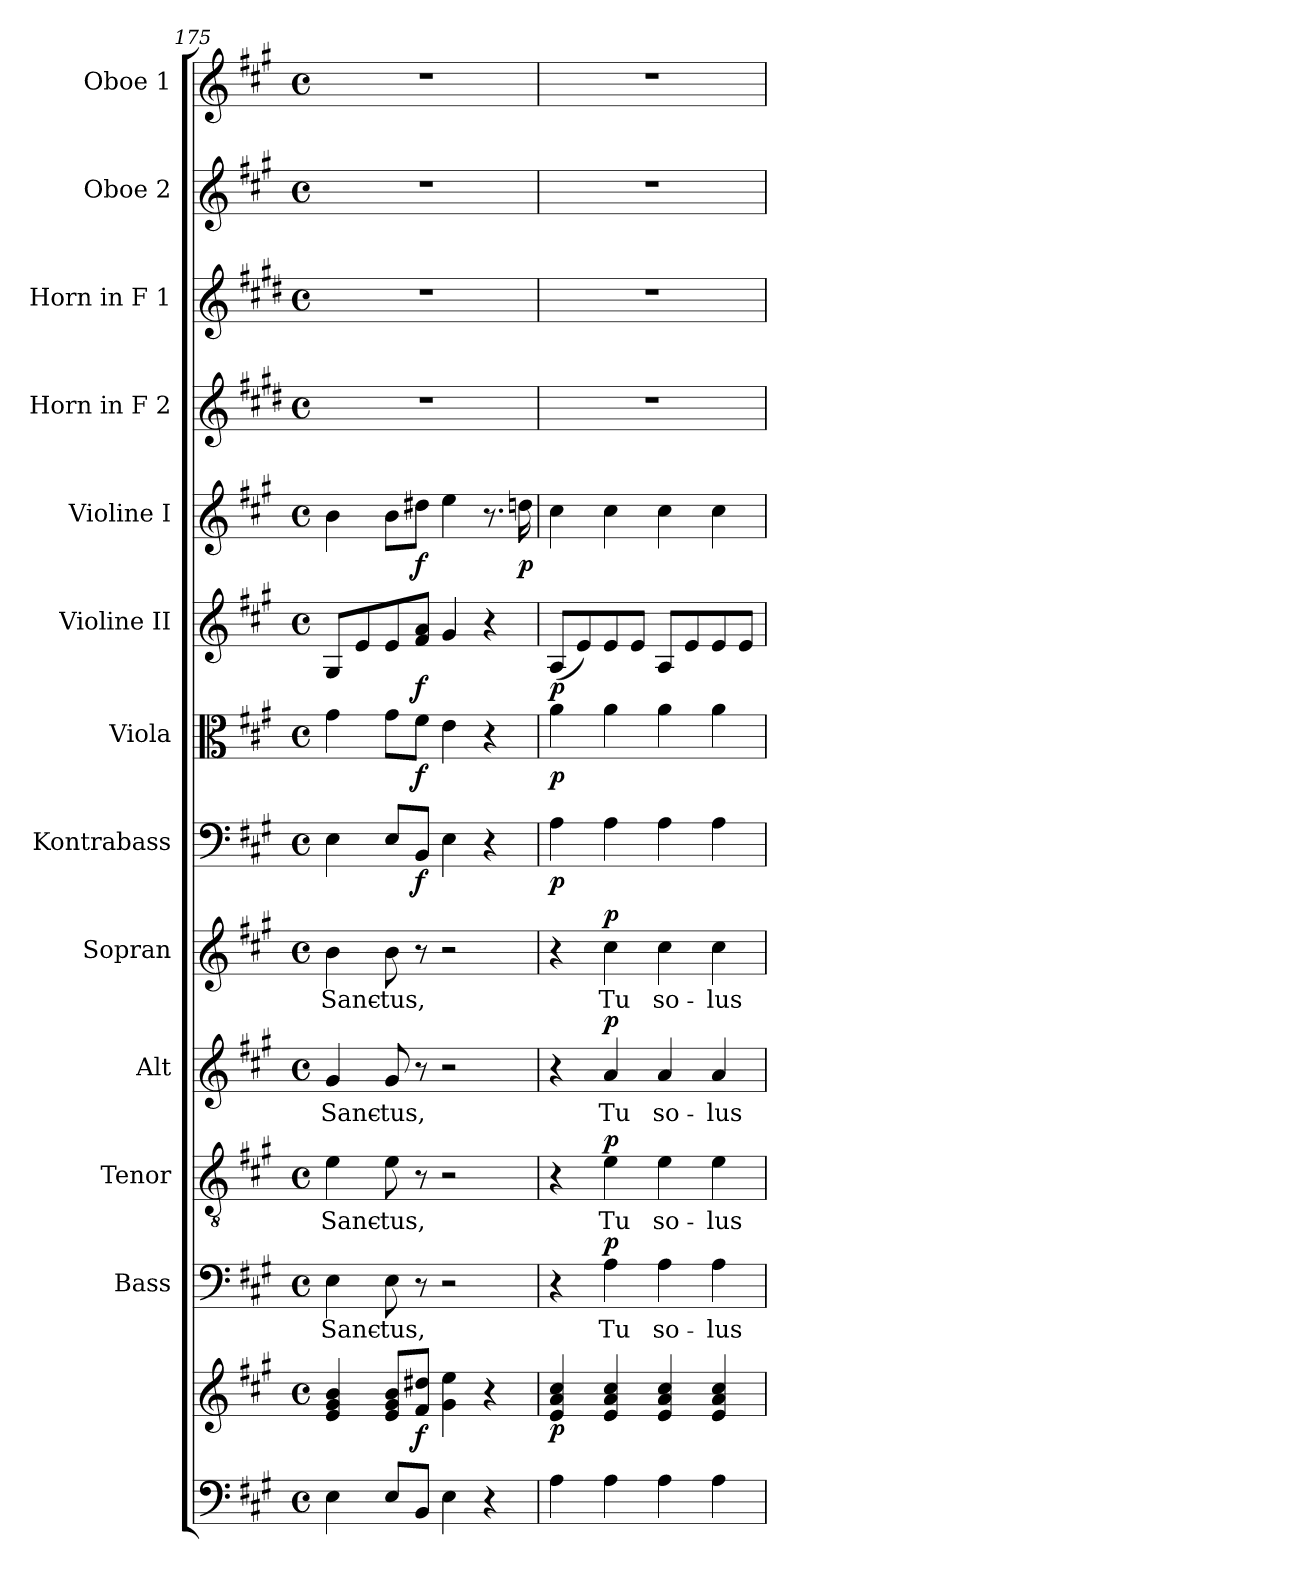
**kern	**kern	**dynam	**kern	**text	**dynam	**kern	**text	**dynam	**kern	**text	**dynam	**kern	**text	**dynam	**kern	**dynam	**kern	**dynam	**kern	**dynam	**kern	**dynam	**kern	**kern	**kern	**kern
*part13	*part13	*part13	*part12	*part12	*part12	*part11	*part11	*part11	*part10	*part10	*part10	*part9	*part9	*part9	*part8	*part8	*part7	*part7	*part6	*part6	*part5	*part5	*part4	*part3	*part2	*part1
*staff14	*staff13	*staff13/14	*staff12	*staff12	*staff12	*staff11	*staff11	*staff11	*staff10	*staff10	*staff10	*staff9	*staff9	*staff9	*staff8	*staff8	*staff7	*staff7	*staff6	*staff6	*staff5	*staff5	*staff4	*staff3	*staff2	*staff1
*	*	*	*I"Bass	*	*	*I"Tenor	*	*	*I"Alt	*	*	*I"Sopran	*	*	*I"Kontrabass	*	*I"Viola	*	*I"Violine II	*	*I"Violine I	*	*I"Horn in F 2	*I"Horn in F 1	*I"Oboe 2	*I"Oboe 1
*	*	*	*I'B.	*	*	*I'T.	*	*	*I'A.	*	*	*I'S.	*	*	*I'Kb.	*	*I'Vla.	*	*I'Vl. II	*	*I'Vl. I	*	*	*	*I'Ob.. 2	*I'Ob. 1
*clefF4	*clefG2	*	*clefF4	*	*	*clefGv2	*	*	*clefG2	*	*	*clefG2	*	*	*clefF4	*	*clefC3	*	*clefG2	*	*clefG2	*	*clefG2	*clefG2	*clefG2	*clefG2
*	*	*	*	*	*	*	*	*	*	*	*	*	*	*	*ITrd7c12	*	*	*	*	*	*	*	*ITrd4c7	*ITrd4c7	*	*
*k[f#c#g#]	*k[f#c#g#]	*	*k[f#c#g#]	*	*	*k[f#c#g#]	*	*	*k[f#c#g#]	*	*	*k[f#c#g#]	*	*	*k[f#c#g#]	*	*k[f#c#g#]	*	*k[f#c#g#]	*	*k[f#c#g#]	*	*k[f#c#g#]	*k[f#c#g#]	*k[f#c#g#]	*k[f#c#g#]
*A:	*A:	*	*A:	*	*	*A:	*	*	*A:	*	*	*A:	*	*	*A:	*	*A:	*	*A:	*	*A:	*	*A:	*A:	*A:	*A:
*M4/4	*M4/4	*	*M4/4	*	*	*M4/4	*	*	*M4/4	*	*	*M4/4	*	*	*M4/4	*	*M4/4	*	*M4/4	*	*M4/4	*	*M4/4	*M4/4	*M4/4	*M4/4
*met(c)	*met(c)	*	*met(c)	*	*	*met(c)	*	*	*met(c)	*	*	*met(c)	*	*	*met(c)	*	*met(c)	*	*met(c)	*	*met(c)	*	*met(c)	*met(c)	*met(c)	*met(c)
=175	=175	=175	=175	=175	=175	=175	=175	=175	=175	=175	=175	=175	=175	=175	=175	=175	=175	=175	=175	=175	=175	=175	=175	=175	=175	=175
!	!	!	!	!LO:LY:b	!	!	!LO:LY:b	!	!	!LO:LY:b	!	!	!LO:LY:b	!	!	!	!	!	!	!	!	!	!	!	!	!
4E\	4e/ 4g#/ 4b/	.	4E\	Sanc-	.	4e\	Sanc-	.	4g#/	Sanc-	.	4b\	Sanc-	.	4EE\	.	4g#\	.	8G#/L	.	4b\	.	1r	1r	1r	1r
.	.	.	.	.	.	.	.	.	.	.	.	.	.	.	.	.	.	.	8e/	.	.	.	.	.	.	.
!	!	!	!	!LO:LY:b	!	!	!LO:LY:b	!	!	!LO:LY:b	!	!	!LO:LY:b	!	!	!	!	!	!	!	!	!	!	!	!	!
8E/L	8e/ 8g#/ 8b/L	.	8E\	-tus,	.	8e\	-tus,	.	8g#/	-tus,	.	8b\	-tus,	.	8EE/L	.	8g#\L	.	8e/	.	8b\L	.	.	.	.	.
!	!	!LO:DY:b	!	!	!	!	!	!	!	!	!	!	!	!	!	!LO:DY:b	!	!LO:DY:b	!	!LO:DY:b	!	!LO:DY:b	!	!	!	!
8BB/J	8f#/ 8dd#X/J	f	8r	.	.	8r	.	.	8r	.	.	8r	.	.	8BBB/J	f	8f#\J	f	8f#/ 8a/J	f	8dd#X\J	f	.	.	.	.
4E\	4g#\ 4ee\	.	2r	.	.	2r	.	.	2r	.	.	2r	.	.	4EE\	.	4e\	.	4g#/	.	4ee\	.	.	.	.	.
4r	4r	.	.	.	.	.	.	.	.	.	.	.	.	.	4r	.	4r	.	4r	.	8.r	.	.	.	.	.
!	!	!	!	!	!	!	!	!	!	!	!	!	!	!	!	!	!	!	!	!	!	!LO:DY:b	!	!	!	!
.	.	.	.	.	.	.	.	.	.	.	.	.	.	.	.	.	.	.	.	.	16ddn\	p	.	.	.	.
!!LO:PB:g=z
=176	=176	=176	=176	=176	=176	=176	=176	=176	=176	=176	=176	=176	=176	=176	=176	=176	=176	=176	=176	=176	=176	=176	=176	=176	=176	=176
!	!	!LO:DY:b	!	!	!	!	!	!	!	!	!	!	!	!	!	!LO:DY:b	!	!LO:DY:b	!	!LO:DY:b	!	!	!	!	!	!
4A\	4e/ 4a/ 4cc#/	p	4r	.	.	4r	.	.	4r	.	.	4r	.	.	4AA\	p	4a\	p	(<8A/L	p	4cc#\	.	1r	1r	1r	1r
.	.	.	.	.	.	.	.	.	.	.	.	.	.	.	.	.	.	.	8e/)	.	.	.	.	.	.	.
!	!	!	!	!LO:LY:b	!LO:DY:a	!	!LO:LY:b	!LO:DY:a	!	!LO:LY:b	!LO:DY:a	!	!LO:LY:b	!LO:DY:a	!	!	!	!	!	!	!	!	!	!	!	!
4A\	4e/ 4a/ 4cc#/	.	4A\	Tu	p	4e\	Tu	p	4a/	Tu	p	4cc#\	Tu	p	4AA\	.	4a\	.	8e/	.	4cc#\	.	.	.	.	.
.	.	.	.	.	.	.	.	.	.	.	.	.	.	.	.	.	.	.	8e/J	.	.	.	.	.	.	.
!	!	!	!	!LO:LY:b	!	!	!LO:LY:b	!	!	!LO:LY:b	!	!	!LO:LY:b	!	!	!	!	!	!	!	!	!	!	!	!	!
4A\	4e/ 4a/ 4cc#/	.	4A\	so-	.	4e\	so-	.	4a/	so-	.	4cc#\	so-	.	4AA\	.	4a\	.	8A/L	.	4cc#\	.	.	.	.	.
.	.	.	.	.	.	.	.	.	.	.	.	.	.	.	.	.	.	.	8e/	.	.	.	.	.	.	.
!	!	!	!	!LO:LY:b	!	!	!LO:LY:b	!	!	!LO:LY:b	!	!	!LO:LY:b	!	!	!	!	!	!	!	!	!	!	!	!	!
4A\	4e/ 4a/ 4cc#/	.	4A\	-lus	.	4e\	-lus	.	4a/	-lus	.	4cc#\	-lus	.	4AA\	.	4a\	.	8e/	.	4cc#\	.	.	.	.	.
.	.	.	.	.	.	.	.	.	.	.	.	.	.	.	.	.	.	.	8e/J	.	.	.	.	.	.	.
=	=	=	=	=	=	=	=	=	=	=	=	=	=	=	=	=	=	=	=	=	=	=	=	=	=	=
*-	*-	*-	*-	*-	*-	*-	*-	*-	*-	*-	*-	*-	*-	*-	*-	*-	*-	*-	*-	*-	*-	*-	*-	*-	*-	*-
